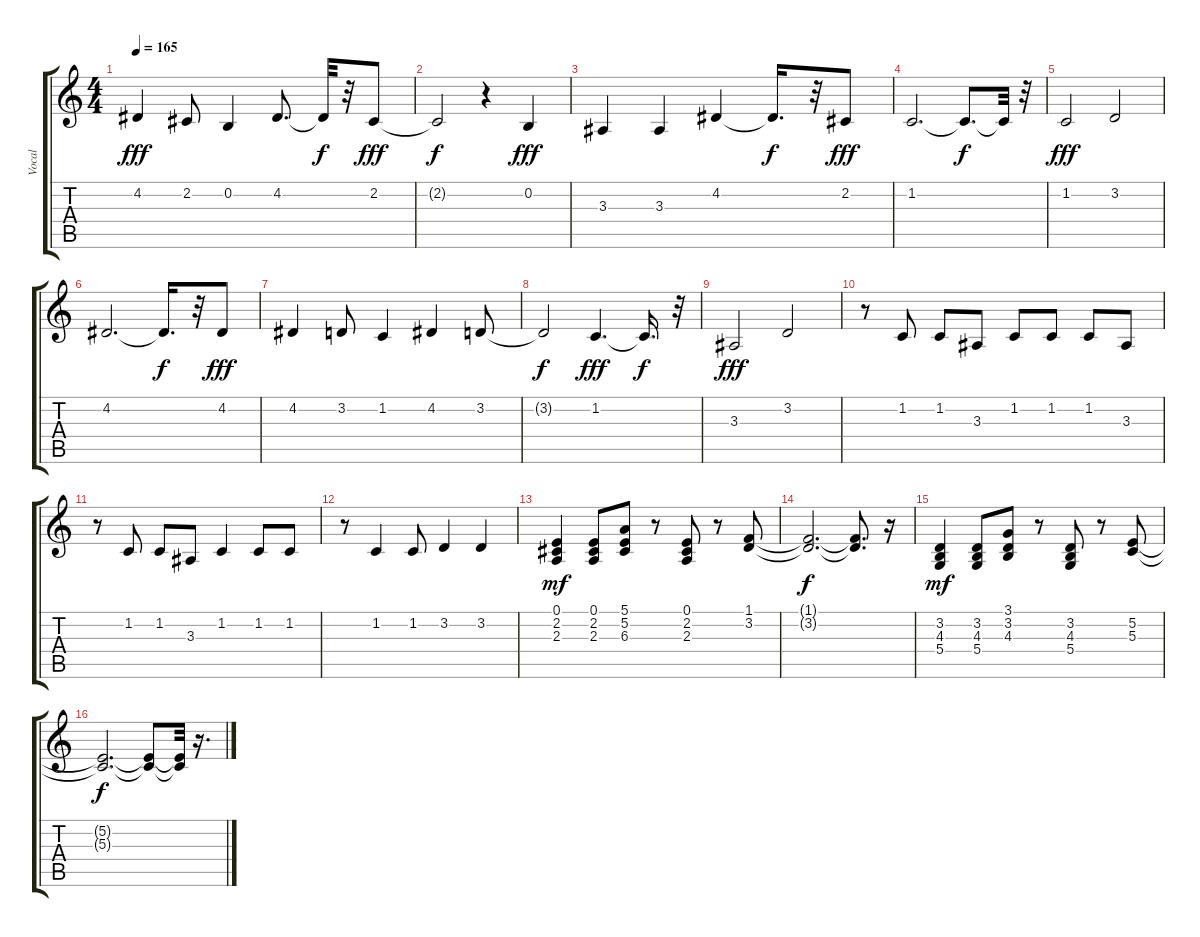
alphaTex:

\track ("Vocal" "Vocal") {instrument altosax}
\staff {score tabs}
\tuning (E4 B3 G3 D3 A2 E2) {hide}
\ts (4 4)
\tempo 165
\clef g2
\ks c
4.2.4{dy fff} 2.2.8 0.2.4 4.2.8{d} 4.2{t}.32{dy f} r.32 2.2.8{dy fff} |
2.2{t}.2{dy f} r.4 0.2.4{dy fff} |
3.3.4 3.3.4 4.2.4 4.2{t}.16{d dy f} r.32 2.2.8{dy fff} |
1.2.2{d} 1.2{t}.8{d dy f} 1.2{t}.32 r.32 |
1.2.2{dy fff} 3.2.2 |
4.2.2{d} 4.2{t}.16{d dy f} r.32 4.2.8{dy fff} |
4.2.4 3.2.8 1.2.4 4.2.4 3.2.8 |
3.2{t}.2{dy f} 1.2.4{d dy fff} 1.2{t}.16{d dy f} r.32 |
3.3.2{dy fff} 3.2.2 |
r.8 1.2.8 1.2.8 3.3.8 1.2.8 1.2.8 1.2.8 3.3.8 |
r.8 1.2.8 1.2.8 3.3.8 1.2.4 1.2.8 1.2.8 |
r.8 1.2.4 1.2.8 3.2.4 3.2.4 |
(0.1 2.2 2.3).4{dy mf} (0.1 2.2 2.3).8 (5.1 5.2 6.3).8 r.8 (0.1 2.2 2.3).8 r.8 (1.1 3.2).8 |
(1.1{t} 3.2{t}).2{d dy f} (1.1{t} 3.2{t}).8{d} r.16 |
(3.2 4.3 5.4).4{dy mf} (3.2 4.3 5.4).8 (3.1 3.2 4.3).8 r.8 (3.2 4.3 5.4).8 r.8 (5.2 5.3).8 |
(5.2{t} 5.3{t}).2{d dy f} (5.2{t} 5.3{t}).8 (5.2{t} 5.3{t}).32 r.16{d}
